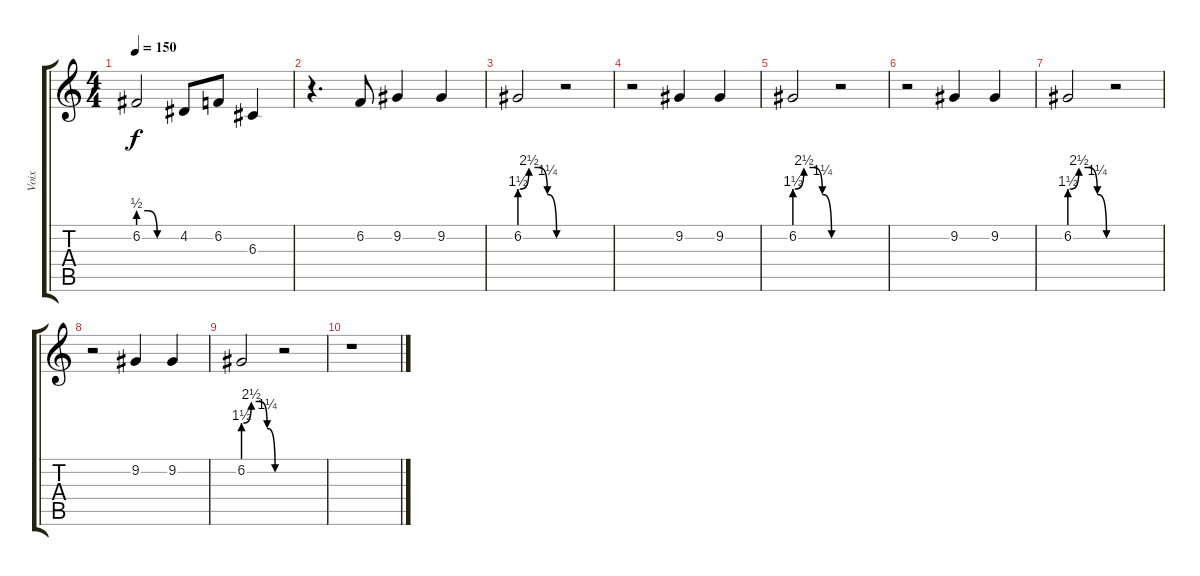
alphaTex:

\track ("Voix" "Voix") {instrument violin}
\staff {score tabs}
\tuning (E4 B3 G3 D3 A2 E2) {hide}
\ts (4 4)
\tempo 150
\clef g2
\ks c
6.2{be (custom 0 2 15 2 30 0 45 0 60 0)}.2{dy f} 4.2.8 6.2.8 6.3.4 |
r.4{d} 6.2.8 9.2.4 9.2.4 |
6.2{be (custom 0 6 15 10 30 10 45 5 60 0)}.2 r.2 |
r.2 9.2.4 9.2.4 |
6.2{be (custom 0 6 15 10 30 10 45 5 60 0)}.2 r.2 |
r.2 9.2.4 9.2.4 |
6.2{be (custom 0 6 15 10 30 10 45 5 60 0)}.2 r.2 |
r.2 9.2.4 9.2.4 |
6.2{be (custom 0 6 15 10 30 10 45 5 60 0)}.2 r.2 |
r.1
